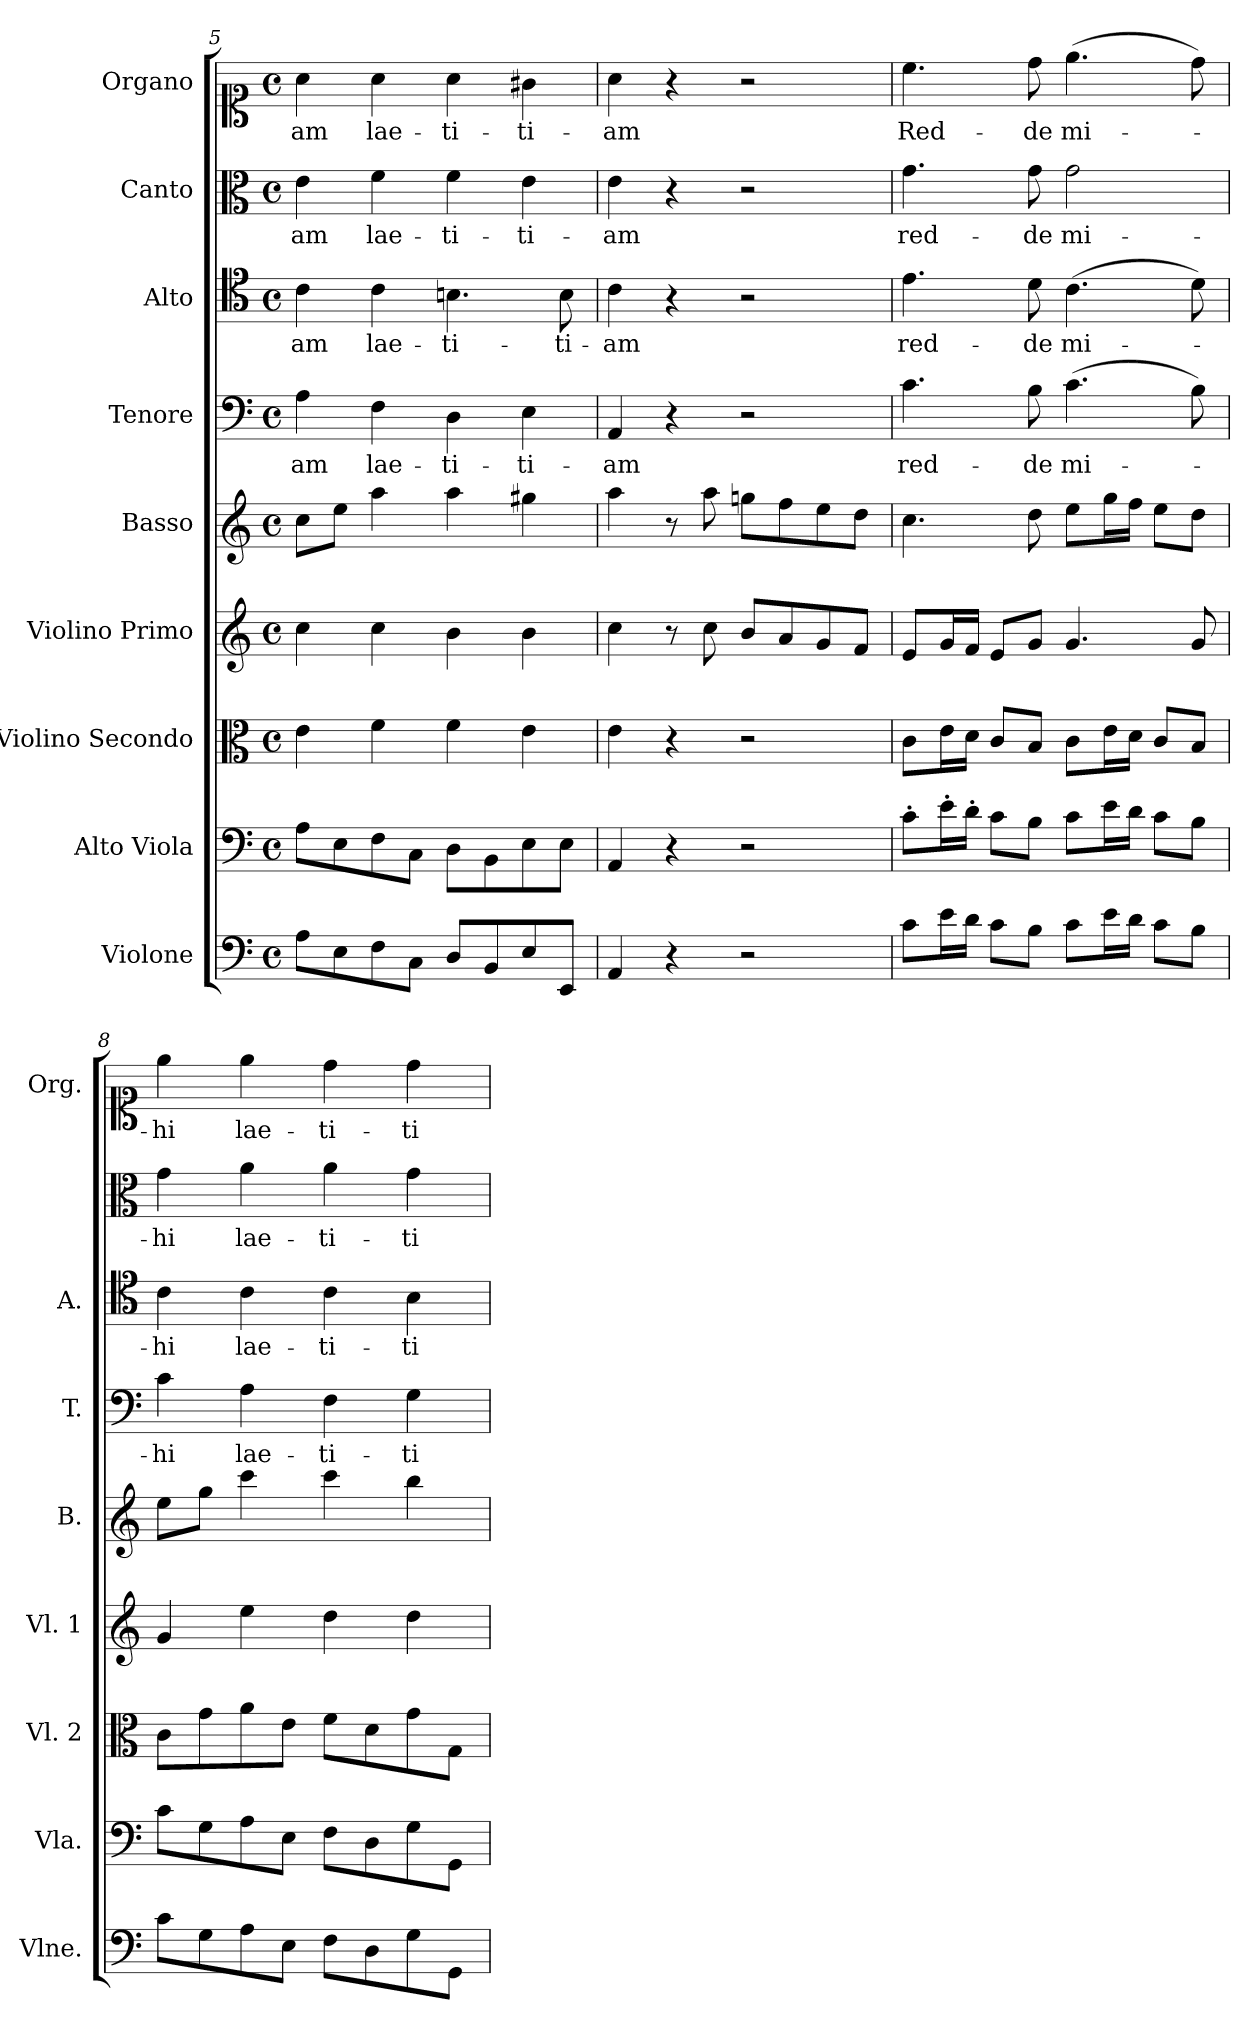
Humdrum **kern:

**kern	**kern	**kern	**kern	**kern	**kern	**text	**kern	**text	**kern	**text	**kern	**text
*part9	*part8	*part7	*part6	*part5	*part4	*part4	*part3	*part3	*part2	*part2	*part1	*part1
*staff9	*staff8	*staff7	*staff6	*staff5	*staff4	*staff4	*staff3	*staff3	*staff2	*staff2	*staff1	*staff1
*I"Violone	*I"Alto Viola	*I"Violino Secondo	*I"Violino Primo	*I"Basso	*I"Tenore	*	*I"Alto	*	*I"Canto	*	*I"Organo	*
*I'Vlne.	*I'Vla.	*I'Vl. 2	*I'Vl. 1	*I'B.	*I'T.	*	*I'A.	*	*	*	*I'Org.	*
*clefF4	*clefF4	*clefC3	*clefG2	*clefG2	*clefF4	*	*clefC4	*	*clefC3	*	*clefC1	*
*	*ITrd7c12	*	*	*	*	*	*	*	*	*	*	*
*k[]	*k[]	*k[]	*k[]	*k[]	*k[]	*	*k[]	*	*k[]	*	*k[]	*
*M4/4	*M4/4	*M4/4	*M4/4	*M4/4	*M4/4	*	*M4/4	*	*M4/4	*	*M4/4	*
*met(c)	*met(c)	*met(c)	*met(c)	*met(c)	*met(c)	*	*met(c)	*	*met(c)	*	*met(c)	*
=5	=5	=5	=5	=5	=5	=5	=5	=5	=5	=5	=5	=5
8A\L	8AA\L	4e\	4cc\	8cc\L	4A\	-am	4c\	-am	4e\	-am	4a\	-am
8E\	8EE\	.	.	8ee\J	.	.	.	.	.	.	.	.
8F\	8FF\	4f\	4cc\	4aa\	4F\	lae-	4c\	lae-	4f\	lae-	4a\	lae-
8C\J	8CC\J	.	.	.	.	.	.	.	.	.	.	.
8D/L	8DD\L	4f\	4b\	4aa\	4D\	-ti-	4.Bn\	-ti-	4f\	-ti-	4a\	-ti-
8BB/	8BBB\	.	.	.	.	.	.	.	.	.	.	.
8E/	8EE\	4e\	4b\	4gg#X\	4E\	-ti-	.	.	4e\	-ti-	4g#X\	-ti-
8EE/J	8EE\J	.	.	.	.	.	8B\	-ti-	.	.	.	.
=6	=6	=6	=6	=6	=6	=6	=6	=6	=6	=6	=6	=6
4AA/	4AAA/	4e\	4cc\	4aa\	4AA/	-am	4c\	-am	4e\	-am	4a\	-am
4r	4r	4r	8r	8r	4r	.	4r	.	4r	.	4r	.
.	.	.	8cc\	8aa\	.	.	.	.	.	.	.	.
2r	2r	2r	8b/L	8ggn\L	2r	.	2r	.	2r	.	2r	.
.	.	.	8a/	8ff\	.	.	.	.	.	.	.	.
.	.	.	8g/	8ee\	.	.	.	.	.	.	.	.
.	.	.	8f/J	8dd\J	.	.	.	.	.	.	.	.
=7	=7	=7	=7	=7	=7	=7	=7	=7	=7	=7	=7	=7
8c\L	8C'\L	8c\L	8e/L	4.cc\	4.c\	red-	4.e\	red-	4.g\	red-	4.cc\	Red-
16e\L	16E'\L	16e\L	16g/L	.	.	.	.	.	.	.	.	.
16d\JJ	16D'\JJ	16d\JJ	16f/JJ	.	.	.	.	.	.	.	.	.
8c\L	8C\L	8c/L	8e/L	.	.	.	.	.	.	.	.	.
8B\J	8BB\J	8B/J	8g/J	8dd\	8B\	-de	8d\	-de	8g\	-de	8dd\	-de
8c\L	8C\L	8c\L	4.g/	8ee\L	(>4.c\	mi-	(>4.c\	mi-	2g\	mi-	(>4.ee\	mi-
16e\L	16E\L	16e\L	.	16gg\L	.	.	.	.	.	.	.	.
16d\JJ	16D\JJ	16d\JJ	.	16ff\JJ	.	.	.	.	.	.	.	.
8c\L	8C\L	8c/L	.	8ee\L	.	.	.	.	.	.	.	.
8B\J	8BB\J	8B/J	8g/	8dd\J	8B\)	.	8d\)	.	.	.	8dd\)	.
!!LO:PB:g=z
=8	=8	=8	=8	=8	=8	=8	=8	=8	=8	=8	=8	=8
8c\L	8C\L	8c\L	4g/	8ee\L	4c\	-hi	4c\	-hi	4g\	-hi	4ee\	-hi
8G\	8GG\	8g\	.	8gg\J	.	.	.	.	.	.	.	.
8A\	8AA\	8a\	4ee\	4ccc\	4A\	lae-	4c\	lae-	4a\	lae-	4ee\	lae-
8E\J	8EE\J	8e\J	.	.	.	.	.	.	.	.	.	.
8F\L	8FF\L	8f\L	4dd\	4ccc\	4F\	-ti-	4c\	-ti-	4a\	-ti-	4dd\	-ti-
8D\	8DD\	8d\	.	.	.	.	.	.	.	.	.	.
8G\	8GG\	8g\	4dd\	4bb\	4G\	-ti-	4B\	-ti-	4g\	-ti-	4dd\	-ti-
8GG\J	8GGG\J	8G\J	.	.	.	.	.	.	.	.	.	.
=	=	=	=	=	=	=	=	=	=	=	=	=
*-	*-	*-	*-	*-	*-	*-	*-	*-	*-	*-	*-	*-
